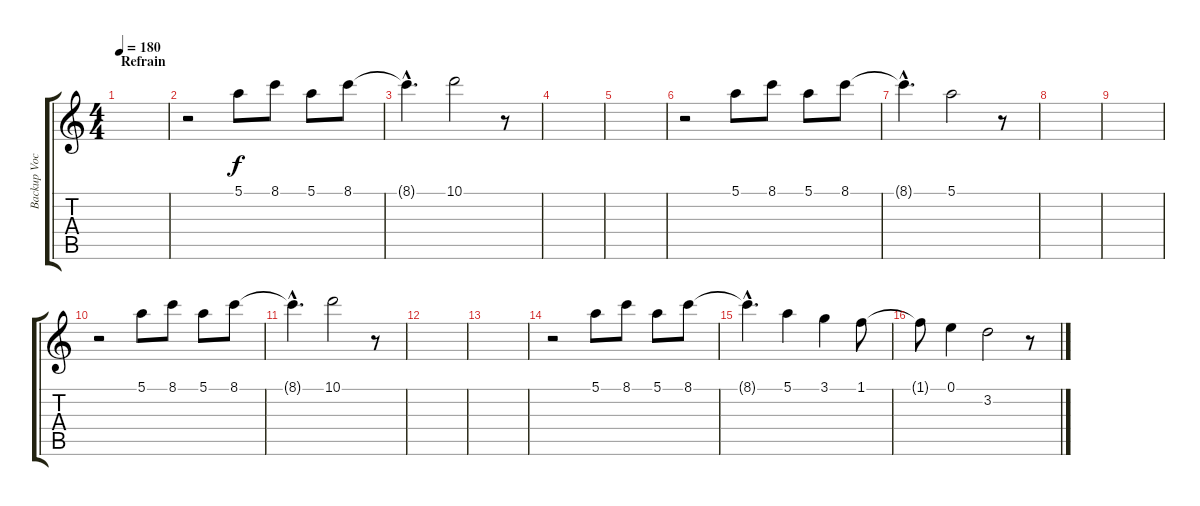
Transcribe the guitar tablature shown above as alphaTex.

\track ("Backup Vocal" "Backup Voc") {instrument overdrivenguitar}
\staff {score tabs}
\tuning (E4 B3 G3 D3 A2 E2) {hide}
\ts (4 4)
\section ("" "Refrain")
\tempo 180
\clef g2
\ks c
|
r.2 5.1.8 8.1.8 5.1.8 8.1.8 |
8.1{hac t}.4{d} 10.1.2 r.8 |
|
|
r.2 5.1.8 8.1.8 5.1.8 8.1.8 |
8.1{hac t}.4{d} 5.1.2 r.8 |
|
|
r.2 5.1.8 8.1.8 5.1.8 8.1.8 |
8.1{hac t}.4{d} 10.1.2 r.8 |
|
|
r.2 5.1.8 8.1.8 5.1.8 8.1.8 |
8.1{hac t}.4{d} 5.1.4 3.1.4 1.1.8 |
1.1{t}.8 0.1.4 3.2.2 r.8
